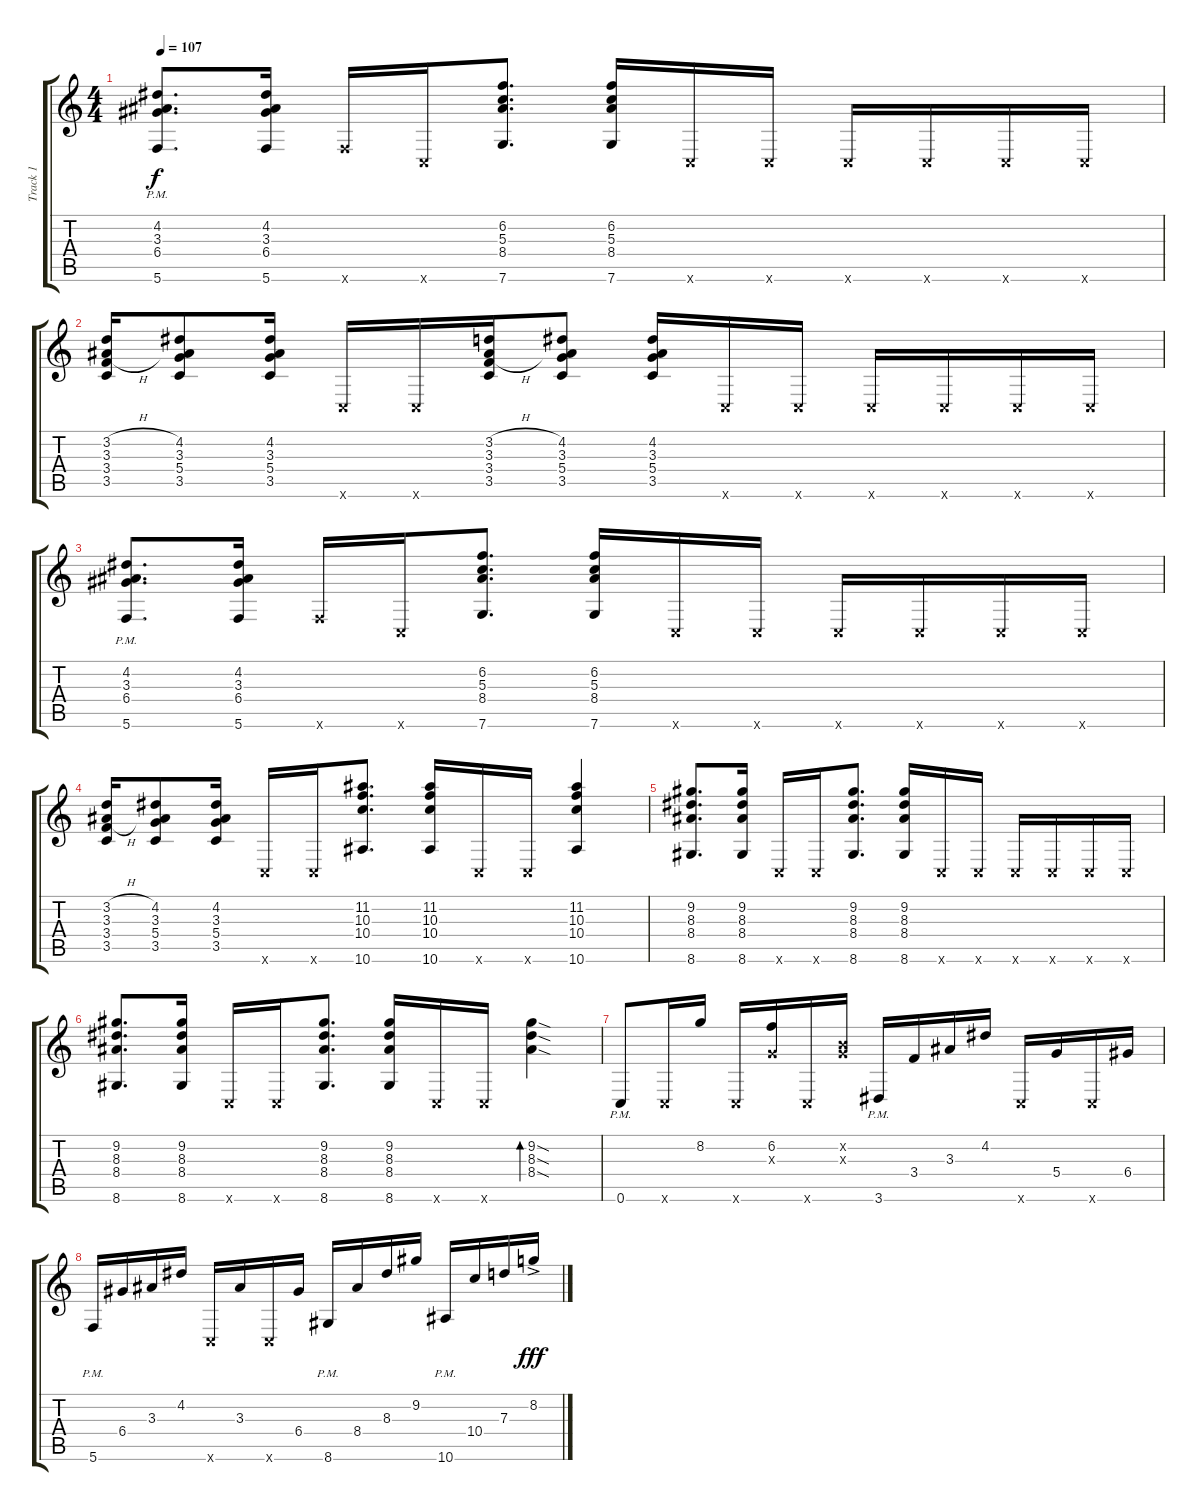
\track ("Track 1" "Track 1") {instrument acousticguitarnylon}
\staff {score tabs}
\tuning (E4 B3 G3 D3 A2 C2) {hide}
\ts (4 4)
\tempo 107
\clef g2
\ks c
(4.2 3.3 6.4 5.6{pm}).8{d dy f} (4.2 3.3 6.4 5.6).16 5.6{x}.16 0.6{x}.16 (6.2 5.3 8.4 7.6).8{d} (6.2 5.3 8.4 7.6).16 0.6{x}.16 0.6{x}.16 0.6{x}.16 0.6{x}.16 0.6{x}.16 0.6{x}.16 |
(3.2{h} 3.3 3.4{h} 3.5).16 (4.2 3.3 5.4 3.5).8 (4.2 3.3 5.4 3.5).16 0.6{x}.16 0.6{x}.16 (3.2{h} 3.3 3.4{h} 3.5).16 (4.2 3.3 5.4 3.5).8 (4.2 3.3 5.4 3.5).16 0.6{x}.16 0.6{x}.16 0.6{x}.16 0.6{x}.16 0.6{x}.16 0.6{x}.16 |
(4.2 3.3 6.4 5.6{pm}).8{d} (4.2 3.3 6.4 5.6).16 5.6{x}.16 0.6{x}.16 (6.2 5.3 8.4 7.6).8{d} (6.2 5.3 8.4 7.6).16 0.6{x}.16 0.6{x}.16 0.6{x}.16 0.6{x}.16 0.6{x}.16 0.6{x}.16 |
(3.2{h} 3.3 3.4{h} 3.5).16 (4.2 3.3 5.4 3.5).8 (4.2 3.3 5.4 3.5).16 0.6{x}.16 0.6{x}.16 (11.2 10.3 10.4 10.6).8{d} (11.2 10.3 10.4 10.6).16 0.6{x}.16 0.6{x}.16 (11.2 10.3 10.4 10.6).4 |
(9.2 8.3 8.4 8.6).8{d} (9.2 8.3 8.4 8.6).16 0.6{x}.16 0.6{x}.16 (9.2 8.3 8.4 8.6).8{d} (9.2 8.3 8.4 8.6).16 0.6{x}.16 0.6{x}.16 0.6{x}.16 0.6{x}.16 0.6{x}.16 0.6{x}.16 |
(9.2 8.3 8.4 8.6).8{d} (9.2 8.3 8.4 8.6).16 0.6{x}.16 0.6{x}.16 (9.2 8.3 8.4 8.6).8{d} (9.2 8.3 8.4 8.6).16 0.6{x}.16 0.6{x}.16 (9.2{sod} 8.3{sod} 8.4{sod}).4{bd 60} |
0.6{pm}.8 0.6{x}.16 8.2.16 0.6{x}.16 (6.2 0.3{x}).16 0.6{x}.16 (0.2{x} 0.3{x}).16 3.6{pm}.16 3.4.16 3.3.16 4.2.16 0.6{x}.16 5.4.16 0.6{x}.16 6.4.16 |
5.6{pm}.16 6.4.16 3.3.16 4.2.16 0.6{x}.16 3.3.16 0.6{x}.16 6.4.16 8.6{pm}.16 8.4.16 8.3.16 9.2.16 10.6{pm}.16 10.4.16 7.3.16 8.2{ac}.16{dy fff}
